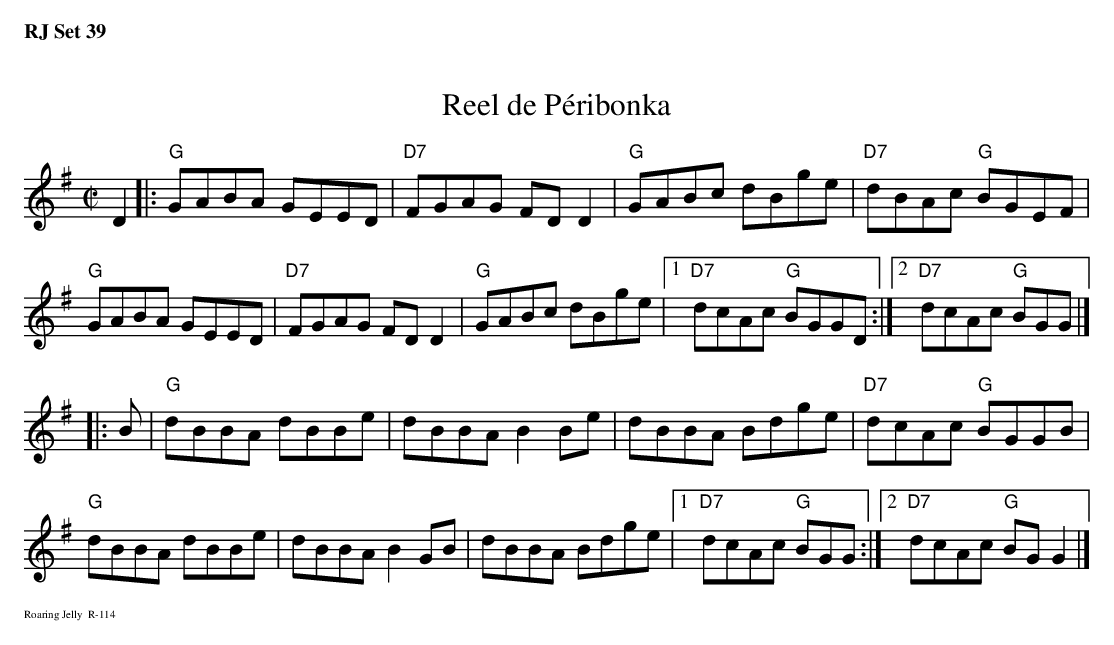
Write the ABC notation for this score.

X:1
T: Reel de P\'eribonka
M: C|
K: G
D2|: "G"GABA GEED| "D7"FGAG FDD2| "G"GABc dBge| "D7"dBAc "G"BGEF|
     "G"GABA GEED| "D7"FGAG FDD2| "G"GABc dBge|1 "D7"dcAc "G"BGGD :|2\
      "D7"dcAc "G"BGG |]
|:\
B| "G"dBBA dBBe| dBBA B2Be| dBBA Bdge| "D7"dcAc "G"BGGB|
   "G"dBBA dBBe| dBBA B2GB| dBBA Bdge|1 "D7"dcAc "G"BGG :|2 "D7"dcAc "G"BGG2 |]
